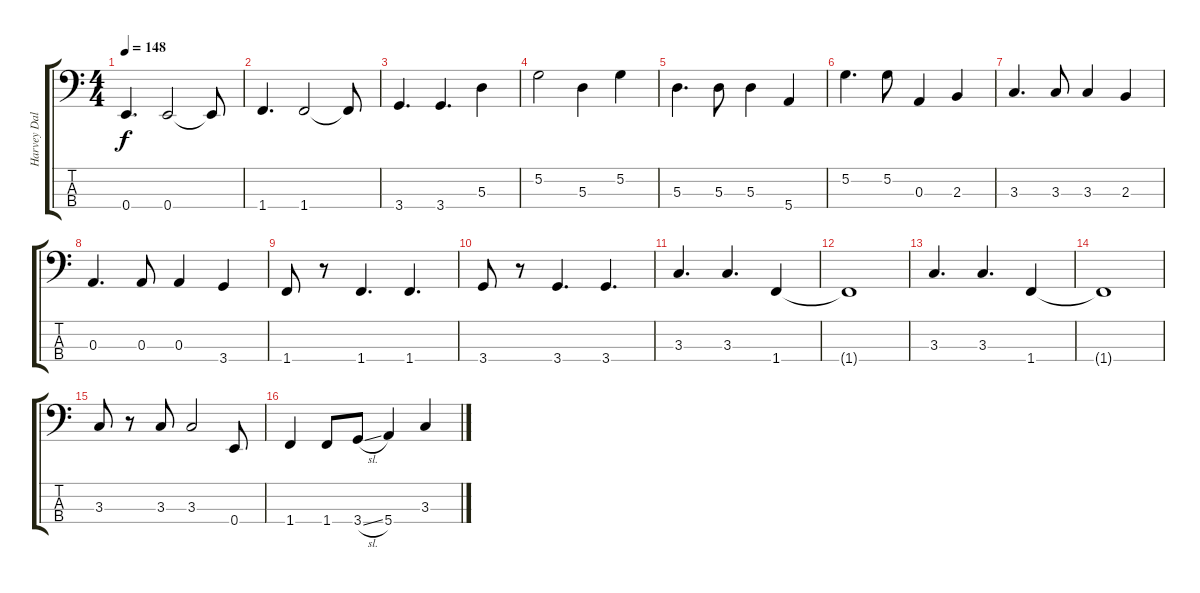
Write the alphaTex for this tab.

\track ("Harvey Dalton Arnold Bass" "Harvey Dal") {instrument electricbassfinger}
\staff {score tabs}
\tuning (G2 D2 A1 E1) {hide}
\ts (4 4)
\tempo 148
\clef f4
\ks c
0.4.4{d dy f} 0.4.2 0.4{t}.8 |
1.4.4{d} 1.4.2 1.4{t}.8 |
3.4.4{d} 3.4.4{d} 5.3.4 |
5.2.2 5.3.4 5.2.4 |
5.3.4{d} 5.3.8 5.3.4 5.4.4 |
5.2.4{d} 5.2.8 0.3.4 2.3.4 |
3.3.4{d} 3.3.8 3.3.4 2.3.4 |
0.3.4{d} 0.3.8 0.3.4 3.4.4 |
1.4.8 r.8 1.4.4{d} 1.4.4{d} |
3.4.8 r.8 3.4.4{d} 3.4.4{d} |
3.3.4{d} 3.3.4{d} 1.4.4 |
1.4{t}.1 |
3.3.4{d} 3.3.4{d} 1.4.4 |
1.4{t}.1 |
3.3.8 r.8 3.3.8 3.3.2 0.4.8 |
1.4.4 1.4.8 3.4{sl}.8 5.4.4 3.3.4
